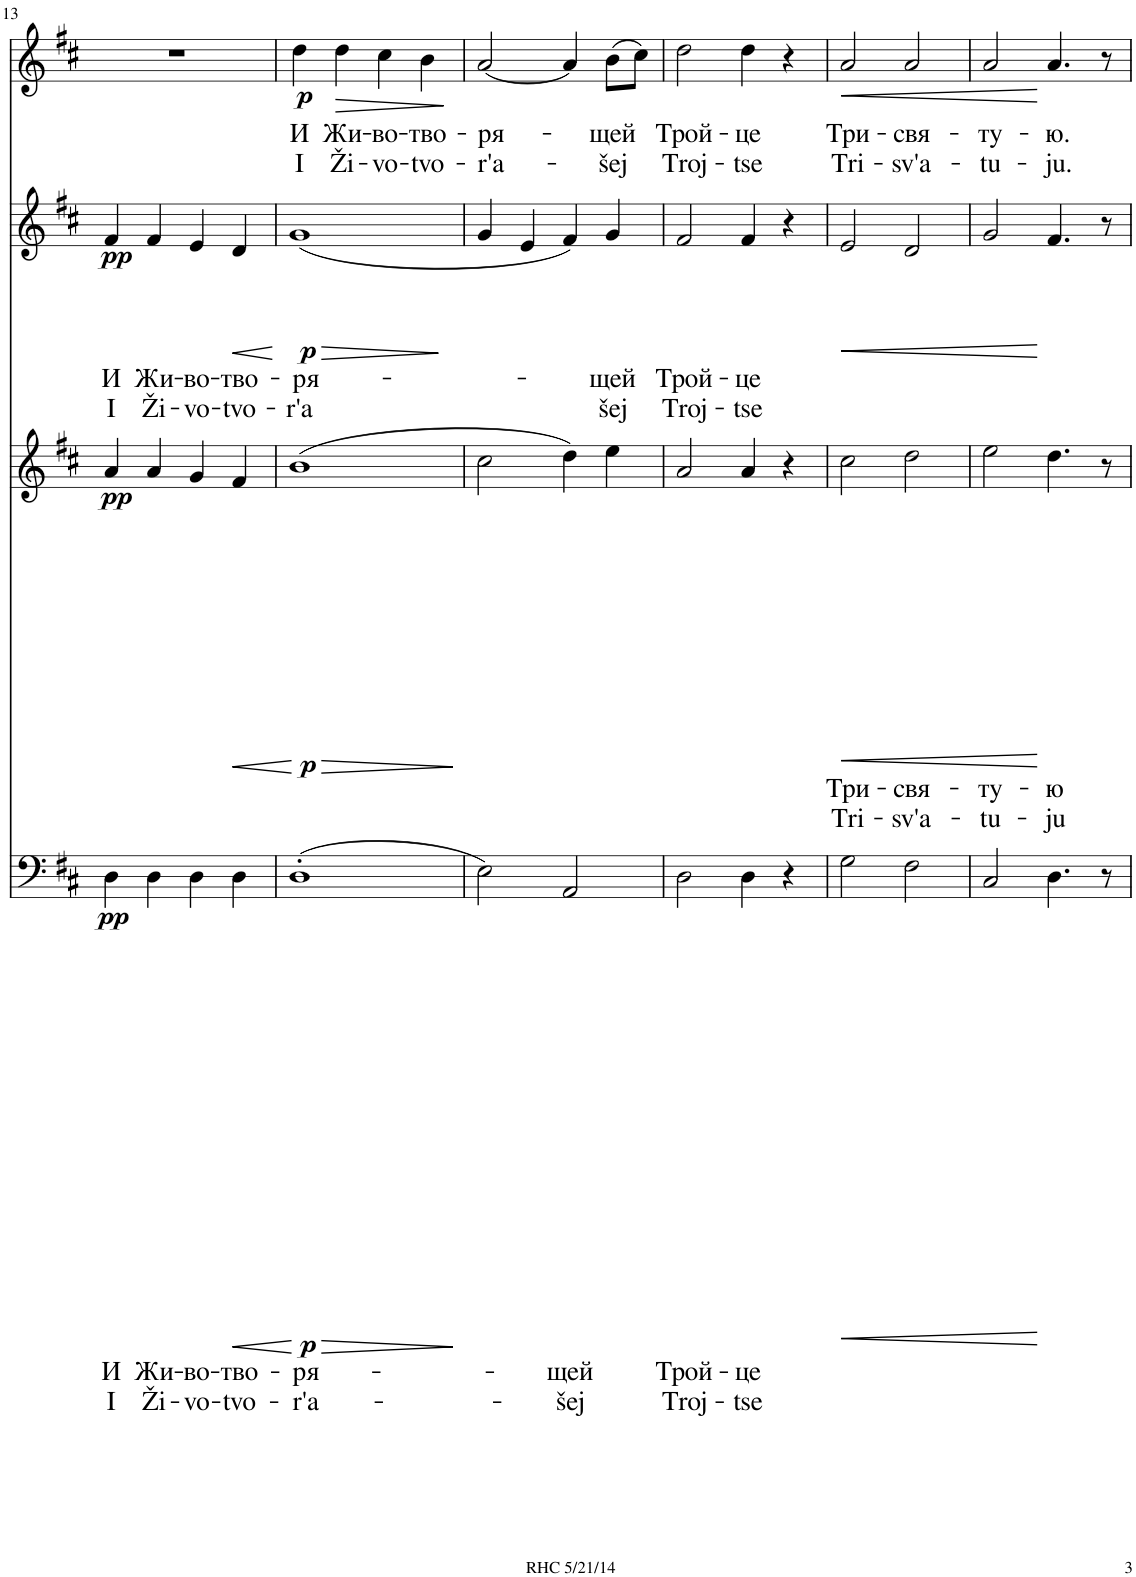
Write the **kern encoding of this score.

**kern	**text	**text	**dynam	**kern	**text	**text	**dynam	**kern	**text	**text	**dynam	**kern	**text	**text	**dynam
*part4	*part4	*part4	*part4	*part3	*part3	*part3	*part3	*part2	*part2	*part2	*part2	*part1	*part1	*part1	*part1
*staff4	*staff4	*staff4	*staff4	*staff3	*staff3	*staff3	*staff3	*staff2	*staff2	*staff2	*staff2	*staff1	*staff1	*staff1	*staff1
*I"Piano	*	*	*	*I"Piano	*	*	*	*I"Piano	*	*	*	*I"Piano	*	*	*
*I'Pno	*	*	*	*I'Pno	*	*	*	*I'Pno	*	*	*	*I'Pno	*	*	*
!!LO:PB:g=z
*clefF4	*	*	*	*clefG2	*	*	*	*clefG2	*	*	*	*clefG2	*	*	*
*k[f#c#]	*	*	*	*k[f#c#]	*	*	*	*k[f#c#]	*	*	*	*k[f#c#]	*	*	*
*M4/4	*	*	*	*M4/4	*	*	*	*M4/4	*	*	*	*M4/4	*	*	*
*met(c)	*	*	*	*met(c)	*	*	*	*met(c)	*	*	*	*met(c)	*	*	*
=13	=13	=13	=13	=13	=13	=13	=13	=13	=13	=13	=13	=13	=13	=13	=13
!	!LO:LY:b	!LO:LY:b	!LO:DY:b	!	!	!	!LO:DY:b	!	!LO:LY:b	!LO:LY:b	!LO:DY:b	!	!	!	!
4D\	И	I	pp	4a/	.	.	pp	4f#/	И	I	pp	1r	.	.	.
!	!LO:LY:b	!LO:LY:b	!	!	!	!	!	!	!LO:LY:b	!LO:LY:b	!	!	!	!	!
4D\	Жи-	Ži-	.	4a/	.	.	.	4f#/	Жи-	Ži-	.	.	.	.	.
!	!LO:LY:b	!LO:LY:b	!	!	!	!	!	!	!LO:LY:b	!LO:LY:b	!	!	!	!	!
4D\	-во-	-vo-	.	4g/	.	.	.	4e/	-во-	-vo-	.	.	.	.	.
!	!LO:LY:b	!LO:LY:b	!LO:HP:b	!	!	!	!LO:HP:b	!	!LO:LY:b	!LO:LY:b	!LO:HP:b	!	!	!	!
4D\	-тво-	-tvo-	<	4f#/	.	.	<	4d/	-тво-	-tvo-	<	.	.	.	.
=14	=14	=14	=14	=14	=14	=14	=14	=14	=14	=14	=14	=14	=14	=14	=14
!	!LO:LY:b	!LO:LY:b	!LO:HP:b	!	!	!	!LO:HP:b	!	!LO:LY:b	!LO:LY:b	!LO:HP:b	!	!LO:LY:b	!LO:LY:b	!
!	!	!	!LO:DY:n=1:b	!	!	!	!LO:DY:n=1:b	!	!	!	!LO:DY:n=1:b	!	!	!	!LO:DY:b
(1D'	-ря-	-r'a-	> p	(1b	.	.	> p	(1g	-ря-	-r'a	> p	4dd\	И	I	p
!	!	!	!	!	!	!	!	!	!	!	!	!	!LO:LY:b	!LO:LY:b	!LO:HP:b
.	.	.	.	.	.	.	.	.	.	.	.	4dd\	Жи-	Ži-	>
!	!	!	!	!	!	!	!	!	!	!	!	!	!LO:LY:b	!LO:LY:b	!
.	.	.	.	.	.	.	.	.	.	.	.	4cc#\	-во-	-vo-	.
!	!	!	!	!	!	!	!	!	!	!	!	!	!LO:LY:b	!LO:LY:b	!
.	.	.	.	.	.	.	.	.	.	.	.	4b\	-тво-	-tvo-	.
.	.	.	[	.	.	.	[	.	.	.	[	.	.	.	]
=15	=15	=15	=15	=15	=15	=15	=15	=15	=15	=15	=15	=15	=15	=15	=15
!	!	!	!	!	!	!	!	!	!	!	!	!	!LO:LY:b	!LO:LY:b	!
2E\)	.	.	.	2cc#\	.	.	.	4g/	.	.	.	[2a/	-ря-	-r'a-	.
.	.	.	.	.	.	.	.	4e/	.	.	.	.	.	.	.
!	!LO:LY:b	!LO:LY:b	!	!	!	!	!	!	!	!	!	!	!	!	!
2AA/	-щей	-šej	.	4dd\)	.	.	.	4f#/)	.	.	.	4a/]	.	.	.
!	!	!	!	!	!	!	!	!	!LO:LY:b	!LO:LY:b	!	!	!LO:LY:b	!LO:LY:b	!
.	.	.	.	4ee\	.	.	.	4g/	-щей	šej	.	(8b\L	-щей	-šej	.
.	.	.	.	.	.	.	.	.	.	.	.	8cc#\J)	.	.	.
=16	=16	=16	=16	=16	=16	=16	=16	=16	=16	=16	=16	=16	=16	=16	=16
!	!LO:LY:b	!LO:LY:b	!	!	!	!	!	!	!LO:LY:b	!LO:LY:b	!	!	!LO:LY:b	!LO:LY:b	!
2D\	Трой-	Troj-	.	2a/	.	.	.	2f#/	Трой-	Troj-	.	2dd\	Трой-	Troj-	.
!	!LO:LY:b	!LO:LY:b	!	!	!	!	!	!	!LO:LY:b	!LO:LY:b	!	!	!LO:LY:b	!LO:LY:b	!
4D\	-це	-tse	.	4a/	.	.	.	4f#/	-це	-tse	.	4dd\	-це	-tse	.
4r	.	.	.	4r	.	.	.	4r	.	.	.	4r	.	.	.
=17	=17	=17	=17	=17	=17	=17	=17	=17	=17	=17	=17	=17	=17	=17	=17
!	!	!	!	!	!LO:LY:b	!LO:LY:b	!	!	!	!	!	!	!LO:LY:b	!LO:LY:b	!LO:HP:b
2G\	.	.	.	2cc#\	Три-	Tri-	.	2e/	.	.	.	2a/	Три-	Tri-	<
!	!	!	!	!	!LO:LY:b	!LO:LY:b	!	!	!	!	!	!	!LO:LY:b	!LO:LY:b	!
2F#\	.	.	.	2dd\	-свя-	-sv'a-	.	2d/	.	.	.	2a/	-свя-	-sv'a-	.
=18	=18	=18	=18	=18	=18	=18	=18	=18	=18	=18	=18	=18	=18	=18	=18
!	!	!	!	!	!LO:LY:b	!LO:LY:b	!	!	!	!	!	!	!LO:LY:b	!LO:LY:b	!
2C#/	.	.	.	2ee\	-ту-	-tu-	.	2g/	.	.	.	2a/	-ту-	-tu-	.
!	!	!	!	!	!LO:LY:b	!LO:LY:b	!	!	!	!	!	!	!LO:LY:b	!LO:LY:b	!
4.D\	.	.	]	4.dd\	-ю	-ju	]	4.f#/	.	.	]	4.a/	-ю.	-ju.	[
8r	.	.	.	8r	.	.	.	8r	.	.	.	8r	.	.	.
=	=	=	=	=	=	=	=	=	=	=	=	=	=	=	=
*-	*-	*-	*-	*-	*-	*-	*-	*-	*-	*-	*-	*-	*-	*-	*-
